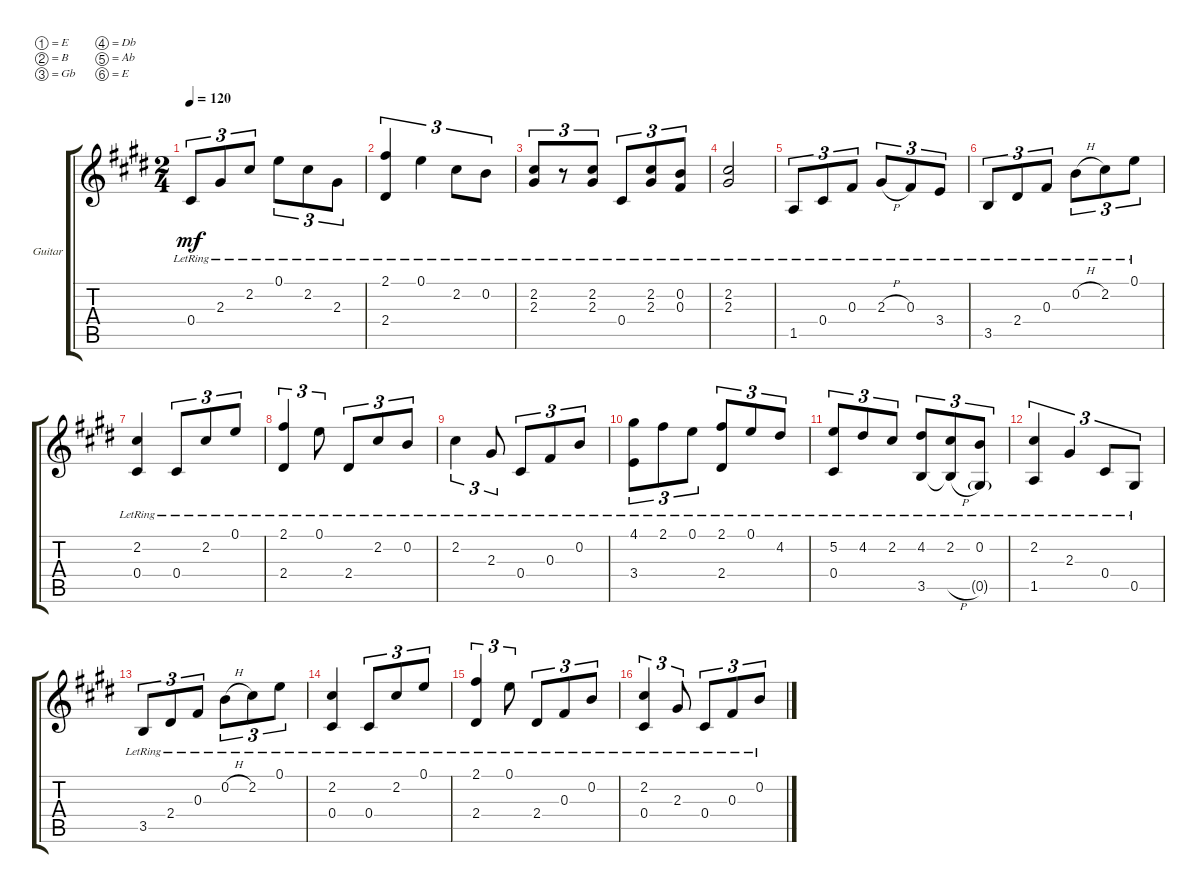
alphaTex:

\defaultSystemsLayout 4
\bracketExtendMode groupsimilarinstruments
\firstSystemTrackNameOrientation horizontal
\otherSystemsTrackNameOrientation horizontal
\track ("Guitar" "Guitar") {instrument electricguitarclean}
\staff {score tabs}
\tuning (E4 B3 Gb3 Db3 Ab2 E2)
\ts (2 4)
\tempo 120
\clef g2
\ks e
0.4{lr}.8{tu (3 2) dy mf} 2.3{lr}.8{tu (3 2)} 2.2{lr}.8{tu (3 2)} 0.1{lr}.8{tu (3 2)} 2.2{lr}.8{tu (3 2)} 2.3{lr}.8{tu (3 2)} |
(2.4{lr} 2.1{lr}).4{tu (3 2)} 0.1{lr}.4{tu (3 2)} 2.2{lr}.8{tu (3 2)} 0.2{lr}.8{tu (3 2)} |
(2.2{lr} 2.3{lr}).8{tu (3 2)} r.8{tu (3 2)} (2.2{lr} 2.3{lr}).8{tu (3 2)} 0.4{lr}.8{tu (3 2)} (2.2{lr} 2.3{lr}).8{tu (3 2)} (0.2{lr} 0.3{lr}).8{tu (3 2)} |
(2.2{lr} 2.3{lr}).2 |
1.5{lr}.8{tu (3 2)} 0.4{lr}.8{tu (3 2)} 0.3{lr}.8{tu (3 2)} 2.3{h lr}.8{tu (3 2)} 0.3{lr}.8{tu (3 2)} 3.4{lr}.8{tu (3 2)} |
3.5{lr}.8{tu (3 2)} 2.4{lr}.8{tu (3 2)} 0.3{lr}.8{tu (3 2)} 0.2{h lr}.8{tu (3 2)} 2.2{lr}.8{tu (3 2)} 0.1{lr}.8{tu (3 2)} |
(2.2{lr} 0.4{lr}).4 0.4{lr}.8{tu (3 2)} 2.2{lr}.8{tu (3 2)} 0.1{lr}.8{tu (3 2)} |
(2.1{lr} 2.4{lr}).4{tu (3 2)} 0.1{lr}.8{tu (3 2)} 2.4{lr}.8{tu (3 2)} 2.2{lr}.8{tu (3 2)} 0.2{lr}.8{tu (3 2)} |
2.2{lr}.4{tu (3 2)} 2.3{lr}.8{tu (3 2)} 0.4{lr}.8{tu (3 2)} 0.3{lr}.8{tu (3 2)} 0.2{lr}.8{tu (3 2)} |
(3.4{lr} 4.1{lr}).8{tu (3 2)} 2.1{lr}.8{tu (3 2)} 0.1{lr}.8{tu (3 2)} (2.4{lr} 2.1{lr}).8{tu (3 2)} 0.1{lr}.8{tu (3 2)} 4.2{lr}.8{tu (3 2)} |
(0.4{lr} 5.2{lr}).8{tu (3 2)} 4.2{lr}.8{tu (3 2)} 2.2{lr}.8{tu (3 2)} (3.5{lr} 4.2{lr}).8{tu (3 2)} (2.2{lr} 3.5{h lr t}).8{tu (3 2)} (0.2{lr} 0.5{g lr}).8{tu (3 2)} |
(1.5{lr} 2.2{lr}).4{tu (3 2)} 2.3{lr}.4{tu (3 2)} 0.4{lr}.8{tu (3 2)} 0.5{lr}.8{tu (3 2)} |
3.5{lr}.8{tu (3 2)} 2.4{lr}.8{tu (3 2)} 0.3{lr}.8{tu (3 2)} 0.2{h lr}.8{tu (3 2)} 2.2{lr}.8{tu (3 2)} 0.1{lr}.8{tu (3 2)} |
(2.2{lr} 0.4{lr}).4 0.4{lr}.8{tu (3 2)} 2.2{lr}.8{tu (3 2)} 0.1{lr}.8{tu (3 2)} |
(2.1{lr} 2.4{lr}).4{tu (3 2)} 0.1{lr}.8{tu (3 2)} 2.4{lr}.8{tu (3 2)} 0.3{lr}.8{tu (3 2)} 0.2{lr}.8{tu (3 2)} |
(0.4{lr} 2.2{lr}).4{tu (3 2)} 2.3{lr}.8{tu (3 2)} 0.4{lr}.8{tu (3 2)} 0.3{lr}.8{tu (3 2)} 0.2{lr}.8{tu (3 2)}
